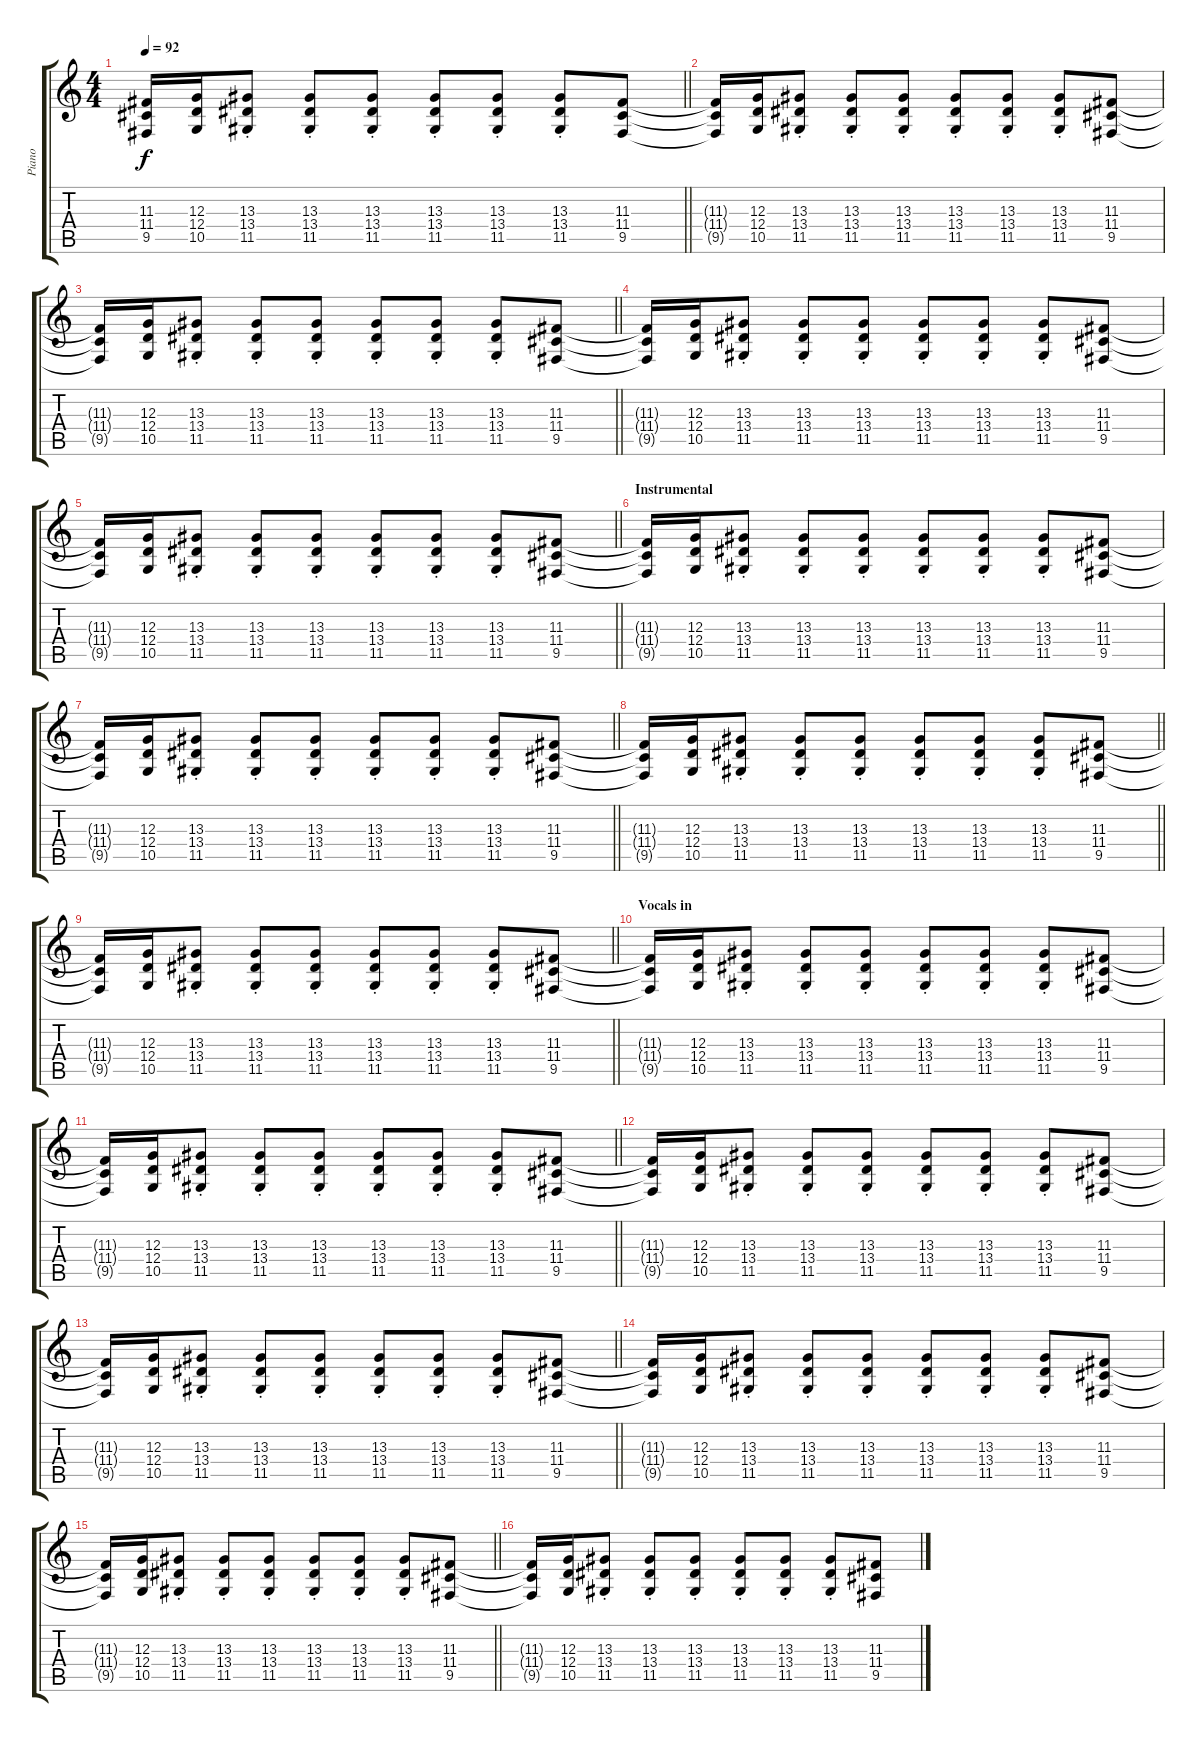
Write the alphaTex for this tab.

\track ("Piano" "Piano") {instrument brightacousticpiano}
\staff {score tabs}
\tuning (E4 B3 G3 D3 A2 E2) {hide}
\ts (4 4)
\tempo 92
\clef g2
\barLineRight lightlight
\ks c
(11.3{t} 11.4{t} 9.5{t}).16{dy f} (12.3 12.4 10.5).16 (13.3{st} 13.4{st} 11.5{st}).8 (13.3{st} 13.4{st} 11.5{st}).8 (13.3{st} 13.4{st} 11.5{st}).8 (13.3{st} 13.4{st} 11.5{st}).8 (13.3{st} 13.4{st} 11.5{st}).8 (13.3{st} 13.4{st} 11.5{st}).8 (11.3 11.4 9.5).8 |
(11.3{t} 11.4{t} 9.5{t}).16 (12.3 12.4 10.5).16 (13.3{st} 13.4{st} 11.5{st}).8 (13.3{st} 13.4{st} 11.5{st}).8 (13.3{st} 13.4{st} 11.5{st}).8 (13.3{st} 13.4{st} 11.5{st}).8 (13.3{st} 13.4{st} 11.5{st}).8 (13.3{st} 13.4{st} 11.5{st}).8 (11.3 11.4 9.5).8 |
\barLineRight lightlight
(11.3{t} 11.4{t} 9.5{t}).16 (12.3 12.4 10.5).16 (13.3{st} 13.4{st} 11.5{st}).8 (13.3{st} 13.4{st} 11.5{st}).8 (13.3{st} 13.4{st} 11.5{st}).8 (13.3{st} 13.4{st} 11.5{st}).8 (13.3{st} 13.4{st} 11.5{st}).8 (13.3{st} 13.4{st} 11.5{st}).8 (11.3 11.4 9.5).8 |
(11.3{t} 11.4{t} 9.5{t}).16 (12.3 12.4 10.5).16 (13.3{st} 13.4{st} 11.5{st}).8 (13.3{st} 13.4{st} 11.5{st}).8 (13.3{st} 13.4{st} 11.5{st}).8 (13.3{st} 13.4{st} 11.5{st}).8 (13.3{st} 13.4{st} 11.5{st}).8 (13.3{st} 13.4{st} 11.5{st}).8 (11.3 11.4 9.5).8 |
\barLineRight lightlight
(11.3{t} 11.4{t} 9.5{t}).16 (12.3 12.4 10.5).16 (13.3{st} 13.4{st} 11.5{st}).8 (13.3{st} 13.4{st} 11.5{st}).8 (13.3{st} 13.4{st} 11.5{st}).8 (13.3{st} 13.4{st} 11.5{st}).8 (13.3{st} 13.4{st} 11.5{st}).8 (13.3{st} 13.4{st} 11.5{st}).8 (11.3 11.4 9.5).8 |
\section ("" "Instrumental")
(11.3{t} 11.4{t} 9.5{t}).16 (12.3 12.4 10.5).16 (13.3{st} 13.4{st} 11.5{st}).8 (13.3{st} 13.4{st} 11.5{st}).8 (13.3{st} 13.4{st} 11.5{st}).8 (13.3{st} 13.4{st} 11.5{st}).8 (13.3{st} 13.4{st} 11.5{st}).8 (13.3{st} 13.4{st} 11.5{st}).8 (11.3 11.4 9.5).8 |
\barLineRight lightlight
(11.3{t} 11.4{t} 9.5{t}).16 (12.3 12.4 10.5).16 (13.3{st} 13.4{st} 11.5{st}).8 (13.3{st} 13.4{st} 11.5{st}).8 (13.3{st} 13.4{st} 11.5{st}).8 (13.3{st} 13.4{st} 11.5{st}).8 (13.3{st} 13.4{st} 11.5{st}).8 (13.3{st} 13.4{st} 11.5{st}).8 (11.3 11.4 9.5).8 |
\barLineRight lightlight
(11.3{t} 11.4{t} 9.5{t}).16 (12.3 12.4 10.5).16 (13.3{st} 13.4{st} 11.5{st}).8 (13.3{st} 13.4{st} 11.5{st}).8 (13.3{st} 13.4{st} 11.5{st}).8 (13.3{st} 13.4{st} 11.5{st}).8 (13.3{st} 13.4{st} 11.5{st}).8 (13.3{st} 13.4{st} 11.5{st}).8 (11.3 11.4 9.5).8 |
\barLineRight lightlight
(11.3{t} 11.4{t} 9.5{t}).16 (12.3 12.4 10.5).16 (13.3{st} 13.4{st} 11.5{st}).8 (13.3{st} 13.4{st} 11.5{st}).8 (13.3{st} 13.4{st} 11.5{st}).8 (13.3{st} 13.4{st} 11.5{st}).8 (13.3{st} 13.4{st} 11.5{st}).8 (13.3{st} 13.4{st} 11.5{st}).8 (11.3 11.4 9.5).8 |
\section ("" "Vocals in")
(11.3{t} 11.4{t} 9.5{t}).16 (12.3 12.4 10.5).16 (13.3{st} 13.4{st} 11.5{st}).8 (13.3{st} 13.4{st} 11.5{st}).8 (13.3{st} 13.4{st} 11.5{st}).8 (13.3{st} 13.4{st} 11.5{st}).8 (13.3{st} 13.4{st} 11.5{st}).8 (13.3{st} 13.4{st} 11.5{st}).8 (11.3 11.4 9.5).8 |
\barLineRight lightlight
(11.3{t} 11.4{t} 9.5{t}).16 (12.3 12.4 10.5).16 (13.3{st} 13.4{st} 11.5{st}).8 (13.3{st} 13.4{st} 11.5{st}).8 (13.3{st} 13.4{st} 11.5{st}).8 (13.3{st} 13.4{st} 11.5{st}).8 (13.3{st} 13.4{st} 11.5{st}).8 (13.3{st} 13.4{st} 11.5{st}).8 (11.3 11.4 9.5).8 |
(11.3{t} 11.4{t} 9.5{t}).16 (12.3 12.4 10.5).16 (13.3{st} 13.4{st} 11.5{st}).8 (13.3{st} 13.4{st} 11.5{st}).8 (13.3{st} 13.4{st} 11.5{st}).8 (13.3{st} 13.4{st} 11.5{st}).8 (13.3{st} 13.4{st} 11.5{st}).8 (13.3{st} 13.4{st} 11.5{st}).8 (11.3 11.4 9.5).8 |
\barLineRight lightlight
(11.3{t} 11.4{t} 9.5{t}).16 (12.3 12.4 10.5).16 (13.3{st} 13.4{st} 11.5{st}).8 (13.3{st} 13.4{st} 11.5{st}).8 (13.3{st} 13.4{st} 11.5{st}).8 (13.3{st} 13.4{st} 11.5{st}).8 (13.3{st} 13.4{st} 11.5{st}).8 (13.3{st} 13.4{st} 11.5{st}).8 (11.3 11.4 9.5).8 |
(11.3{t} 11.4{t} 9.5{t}).16 (12.3 12.4 10.5).16 (13.3{st} 13.4{st} 11.5{st}).8 (13.3{st} 13.4{st} 11.5{st}).8 (13.3{st} 13.4{st} 11.5{st}).8 (13.3{st} 13.4{st} 11.5{st}).8 (13.3{st} 13.4{st} 11.5{st}).8 (13.3{st} 13.4{st} 11.5{st}).8 (11.3 11.4 9.5).8 |
\barLineRight lightlight
(11.3{t} 11.4{t} 9.5{t}).16 (12.3 12.4 10.5).16 (13.3{st} 13.4{st} 11.5{st}).8 (13.3{st} 13.4{st} 11.5{st}).8 (13.3{st} 13.4{st} 11.5{st}).8 (13.3{st} 13.4{st} 11.5{st}).8 (13.3{st} 13.4{st} 11.5{st}).8 (13.3{st} 13.4{st} 11.5{st}).8 (11.3 11.4 9.5).8 |
(11.3{t} 11.4{t} 9.5{t}).16 (12.3 12.4 10.5).16 (13.3{st} 13.4{st} 11.5{st}).8 (13.3{st} 13.4{st} 11.5{st}).8 (13.3{st} 13.4{st} 11.5{st}).8 (13.3{st} 13.4{st} 11.5{st}).8 (13.3{st} 13.4{st} 11.5{st}).8 (13.3{st} 13.4{st} 11.5{st}).8 (11.3 11.4 9.5).8
